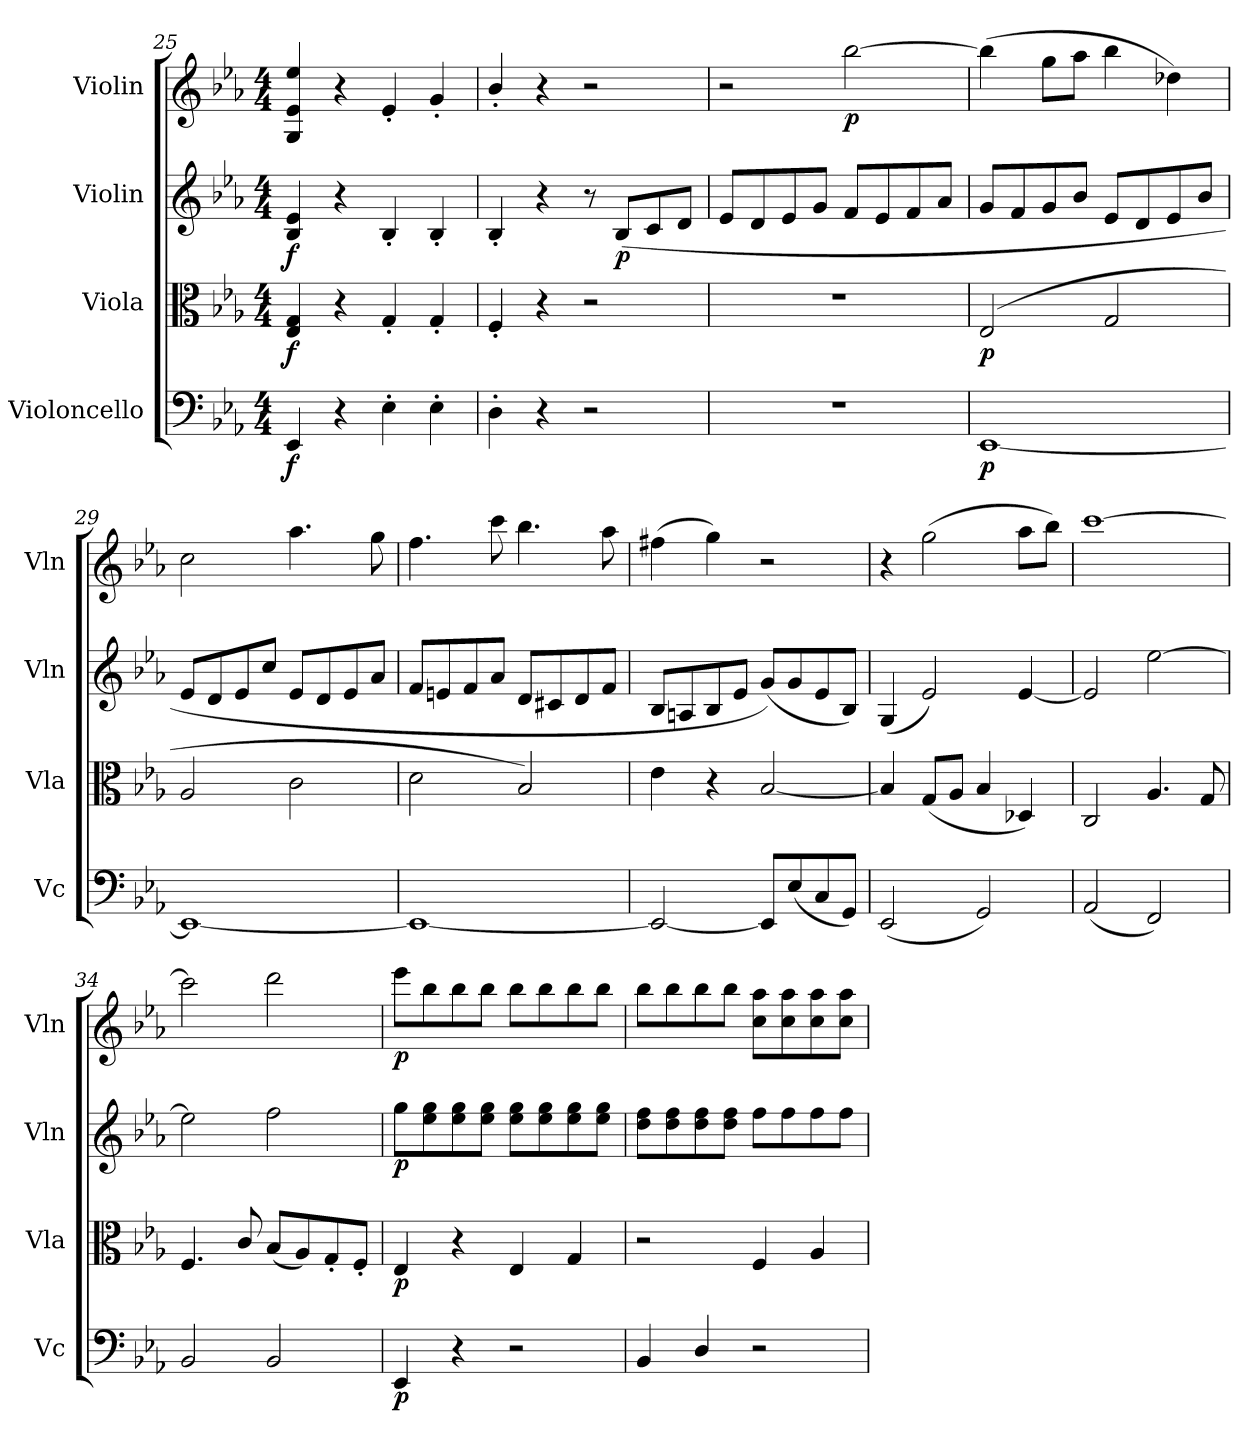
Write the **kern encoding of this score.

**kern	**dynam	**kern	**dynam	**kern	**dynam	**kern	**dynam
*part4	*part4	*part3	*part3	*part2	*part2	*part1	*part1
*staff4	*staff4	*staff3	*staff3	*staff2	*staff2	*staff1	*staff1
*I"Violoncello	*	*I"Viola	*	*I"Violin	*	*I"Violin	*
*I'Vc	*	*I'Vla	*	*I'Vln	*	*I'Vln	*
*clefF4	*	*clefC3	*	*clefG2	*	*clefG2	*
*k[b-e-a-]	*	*k[b-e-a-]	*	*k[b-e-a-]	*	*k[b-e-a-]	*
*M4/4	*	*M4/4	*	*M4/4	*	*M4/4	*
*MM152	*	*MM152	*	*MM152	*	*MM152	*
=25	=25	=25	=25	=25	=25	=25	=25
4EE-/	f	4E-/ 4G/	f	4B-/ 4e-/	f	4G/ 4e-/ 4ee-/	.
4r	.	4r	.	4r	.	4r	.
4E-'\	.	4G'/	.	4B-'/	.	4e-'/	.
4E-'\	.	4G'/	.	4B-'/	.	4g'/	.
=26	=26	=26	=26	=26	=26	=26	=26
4D'\	.	4F'/	.	4B-'/	.	4b-'/	.
4r	.	4r	.	4r	.	4r	.
2r	.	2r	.	8r	.	2r	.
.	.	.	.	(8B-/L	p	.	.
.	.	.	.	8c/	.	.	.
.	.	.	.	8d/J	.	.	.
=27	=27	=27	=27	=27	=27	=27	=27
1r	.	1r	.	8e-/L	.	2r	.
.	.	.	.	8d/	.	.	.
.	.	.	.	8e-/	.	.	.
.	.	.	.	8g/J	.	.	.
.	.	.	.	8f/L	.	[2bb-\	p
.	.	.	.	8e-/	.	.	.
.	.	.	.	8f/	.	.	.
.	.	.	.	8a-/J	.	.	.
=28	=28	=28	=28	=28	=28	=28	=28
[1EE-	p	(2E-/	p	8g/L	.	(4bb-\]	.
.	.	.	.	8f/	.	.	.
.	.	.	.	8g/	.	8gg\L	.
.	.	.	.	8b-/J	.	8aa-\J	.
.	.	2G/	.	8e-/L	.	4bb-\	.
.	.	.	.	8d/	.	.	.
.	.	.	.	8e-/	.	4dd-X\)	.
.	.	.	.	8b-/J	.	.	.
=29	=29	=29	=29	=29	=29	=29	=29
1EE-_	.	2A-/	.	8e-/L	.	2cc\	.
.	.	.	.	8d/	.	.	.
.	.	.	.	8e-/	.	.	.
.	.	.	.	8cc/J	.	.	.
.	.	2c\	.	8e-/L	.	4.aa-\	.
.	.	.	.	8d/	.	.	.
.	.	.	.	8e-/	.	.	.
.	.	.	.	8a-/J	.	8gg\	.
=30	=30	=30	=30	=30	=30	=30	=30
1EE-_	.	2d\	.	8f/L	.	4.ff\	.
.	.	.	.	8en/	.	.	.
.	.	.	.	8f/	.	.	.
.	.	.	.	8a-/J	.	8ccc\	.
.	.	2B-/)	.	8d/L	.	4.bb-\	.
.	.	.	.	8c#X/	.	.	.
.	.	.	.	8d/	.	.	.
.	.	.	.	8f/J	.	8aa-\	.
=31	=31	=31	=31	=31	=31	=31	=31
2EE-/_	.	4e-\	.	8B-/L	.	(4ff#X\	.
.	.	.	.	8An/	.	.	.
.	.	4r	.	8B-/	.	4gg\)	.
.	.	.	.	8e-/J	.	.	.
8EE-/L]	.	[2B-/	.	(8g/L)	.	2r	.
(8E-/	.	.	.	8g/	.	.	.
8C/	.	.	.	8e-/	.	.	.
8GG/J)	.	.	.	8B-/J)	.	.	.
=32	=32	=32	=32	=32	=32	=32	=32
(2EE-/	.	4B-/]	.	(4G/	.	4r	.
.	.	(8G/L	.	2e-/)	.	(2gg\	.
.	.	8A-/J	.	.	.	.	.
2GG/)	.	4B-/	.	.	.	.	.
.	.	4D-X/)	.	[4e-/	.	8aa-\L	.
.	.	.	.	.	.	8bb-\J)	.
=33	=33	=33	=33	=33	=33	=33	=33
(2AA-/	.	2C/	.	2e-/]	.	[1ccc	.
2FF/)	.	4.A-/	.	[2ee-\	.	.	.
.	.	8G/	.	.	.	.	.
=34	=34	=34	=34	=34	=34	=34	=34
2BB-/	.	4.F/	.	2ee-\]	.	2ccc\]	.
.	.	8c/	.	.	.	.	.
2BB-/	.	(8B-/L	.	2ff\	.	2ddd\	.
.	.	8A-/)	.	.	.	.	.
.	.	8G'/	.	.	.	.	.
.	.	8F'/J	.	.	.	.	.
=35	=35	=35	=35	=35	=35	=35	=35
4EE-/	p	4E-/	p	8gg\L	p	8eee-\L	p
.	.	.	.	8ee-\ 8gg\	.	8bb-\	.
4r	.	4r	.	8ee-\ 8gg\	.	8bb-\	.
.	.	.	.	8ee-\ 8gg\J	.	8bb-\J	.
2r	.	4E-/	.	8ee-\ 8gg\L	.	8bb-\L	.
.	.	.	.	8ee-\ 8gg\	.	8bb-\	.
.	.	4G/	.	8ee-\ 8gg\	.	8bb-\	.
.	.	.	.	8ee-\ 8gg\J	.	8bb-\J	.
=36	=36	=36	=36	=36	=36	=36	=36
4BB-/	.	2r	.	8dd\ 8ff\L	.	8bb-\L	.
.	.	.	.	8dd\ 8ff\	.	8bb-\	.
4D/	.	.	.	8dd\ 8ff\	.	8bb-\	.
.	.	.	.	8dd\ 8ff\J	.	8bb-\J	.
2r	.	4F/	.	8ff\L	.	8cc\ 8aa-\L	.
.	.	.	.	8ff\	.	8cc\ 8aa-\	.
.	.	4A-/	.	8ff\	.	8cc\ 8aa-\	.
.	.	.	.	8ff\J	.	8cc\ 8aa-\J	.
=	=	=	=	=	=	=	=
*-	*-	*-	*-	*-	*-	*-	*-
